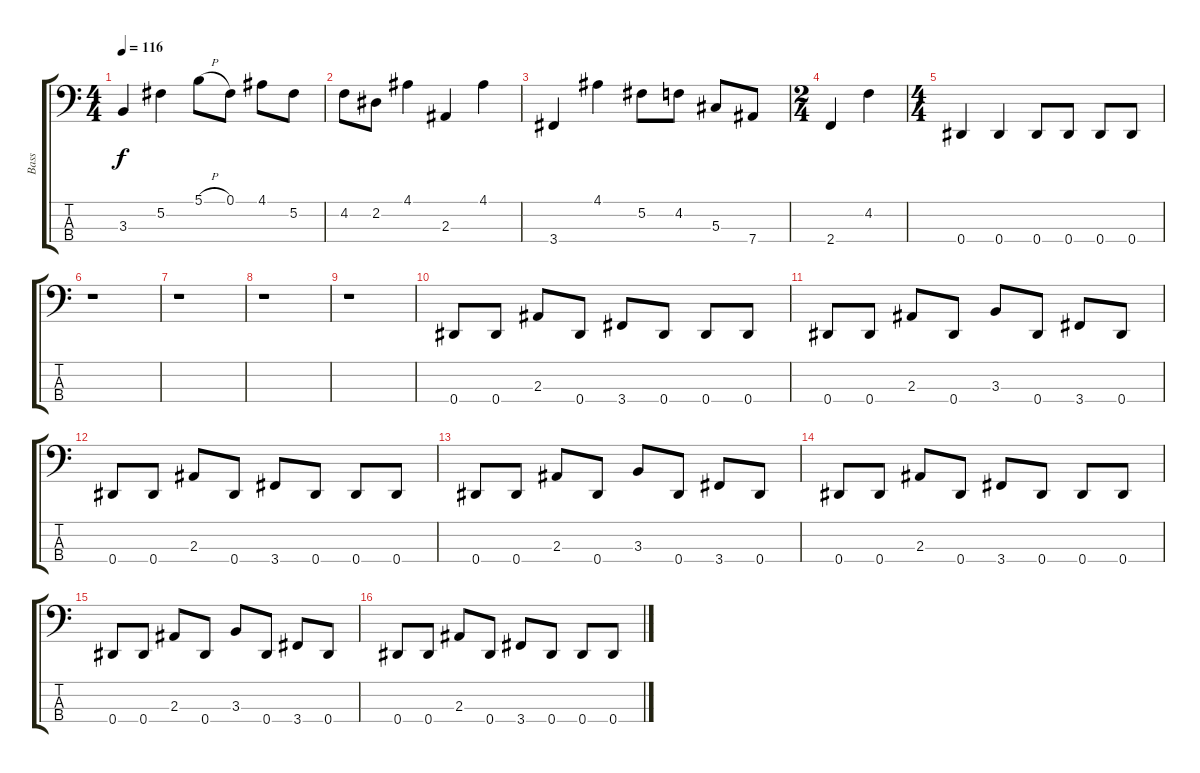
\track ("Bass" "Bass") {instrument electricbassfinger}
\staff {score tabs}
\tuning (Gb2 Db2 Ab1 Eb1) {hide}
\ts (4 4)
\tempo 116
\clef f4
\ks c
3.3.4{dy f} 5.2.4 5.1{h}.8 0.1.8 4.1.8 5.2.8 |
4.2.8 2.2.8 4.1.4 2.3.4 4.1.4 |
3.4.4 4.1.4 5.2.8 4.2.8 5.3.8 7.4.8 |
\ts (2 4)
2.4.4 4.2.4 |
\ts (4 4)
0.4.4 0.4.4 0.4.8 0.4.8 0.4.8 0.4.8 |
r.1 |
r.1 |
r.1 |
r.1 |
0.4.8 0.4.8 2.3.8 0.4.8 3.4.8 0.4.8 0.4.8 0.4.8 |
0.4.8 0.4.8 2.3.8 0.4.8 3.3.8 0.4.8 3.4.8 0.4.8 |
0.4.8 0.4.8 2.3.8 0.4.8 3.4.8 0.4.8 0.4.8 0.4.8 |
0.4.8 0.4.8 2.3.8 0.4.8 3.3.8 0.4.8 3.4.8 0.4.8 |
0.4.8 0.4.8 2.3.8 0.4.8 3.4.8 0.4.8 0.4.8 0.4.8 |
0.4.8 0.4.8 2.3.8 0.4.8 3.3.8 0.4.8 3.4.8 0.4.8 |
0.4.8 0.4.8 2.3.8 0.4.8 3.4.8 0.4.8 0.4.8 0.4.8
